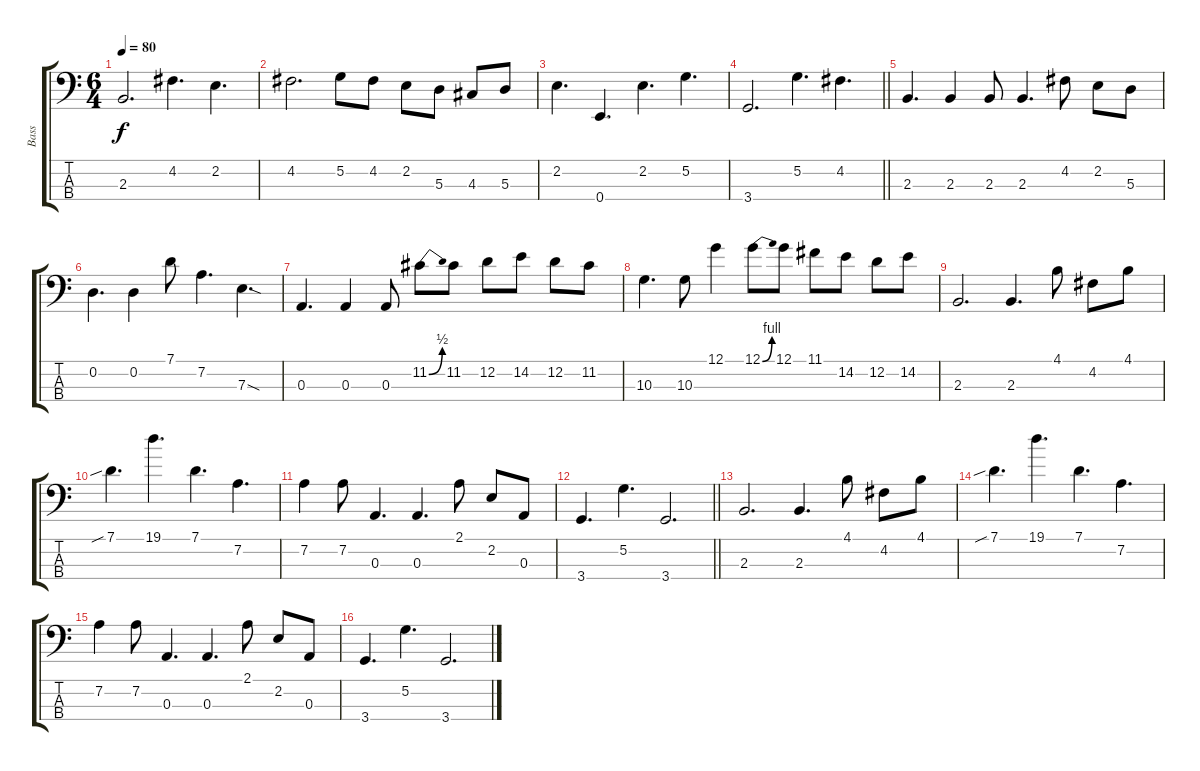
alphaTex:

\track ("Bass" "Bass") {instrument fretlessbass}
\staff {score tabs}
\tuning (G2 D2 A1 E1) {hide}
\ts (6 4)
\tempo 80
\clef f4
\ks c
2.3.2{d dy f} 4.2.4{d} 2.2.4{d} |
4.2.2{d} 5.2.8 4.2.8 2.2.8 5.3.8 4.3.8 5.3.8 |
2.2.4{d} 0.4.4{d} 2.2.4{d} 5.2.4{d} |
\barLineRight lightlight
3.4.2{d} 5.2.4{d} 4.2.4{d} |
\section ("" "")
2.3.4{d} 2.3.4 2.3.8 2.3.4{d} 4.2.8 2.2.8 5.3.8 |
0.2.4{d} 0.2.4 7.1.8 7.2.4{d} 7.3{sod}.4{d} |
0.3.4{d} 0.3.4 0.3.8 11.2{be (bend 0 0 60 2)}.8 11.2.8 12.2.8 14.2.8 12.2.8 11.2.8 |
10.3.4{d} 10.3.8 12.1.4 12.1{be (bend 0 0 60 4)}.8 12.1.8 11.1.8 14.2.8 12.2.8 14.2.8 |
2.3.2{d} 2.3.4{d} 4.1.8 4.2.8 4.1.8 |
7.1{sib}.4{d} 19.1.4{d} 7.1.4{d} 7.2.4{d} |
7.2.4 7.2.8 0.3.4{d} 0.3.4{d} 2.1.8 2.2.8 0.3.8 |
\barLineRight lightlight
3.4.4{d} 5.2.4{d} 3.4.2{d} |
\section ("" "")
2.3.2{d} 2.3.4{d} 4.1.8 4.2.8 4.1.8 |
7.1{sib}.4{d} 19.1.4{d} 7.1.4{d} 7.2.4{d} |
7.2.4 7.2.8 0.3.4{d} 0.3.4{d} 2.1.8 2.2.8 0.3.8 |
3.4.4{d} 5.2.4{d} 3.4.2{d}
